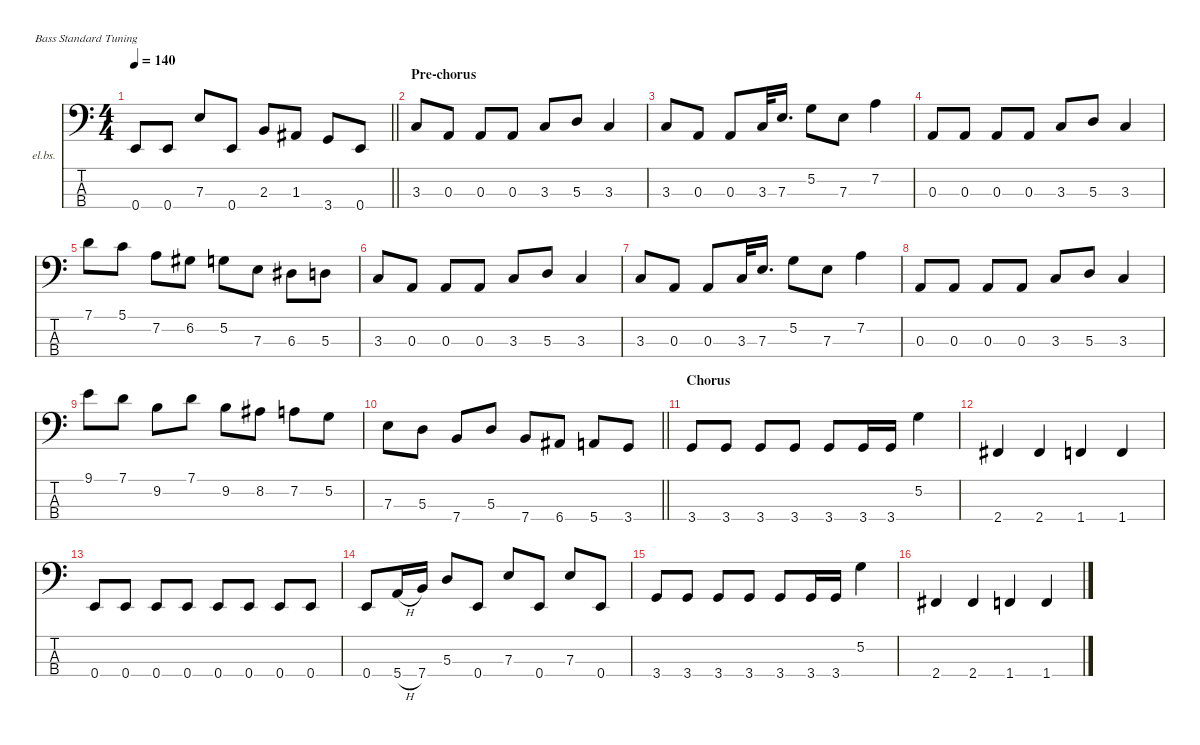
\defaultSystemsLayout 4
\hideDynamics
\bracketExtendMode nobrackets
\firstSystemTrackNameOrientation horizontal
\otherSystemsTrackNameOrientation horizontal
\track ("Bass" "el.bs.") {instrument electricbassfinger}
\staff {score tabs}
\tuning (G2 D2 A1 E1)
\ts (4 4)
\tempo 140
\clef f4
\barLineRight lightlight
\ks c
0.4.8{dy f} 0.4.8 7.3.8 0.4.8 2.3.8 1.3{acc #}.8 3.4.8 0.4.8 |
\section ("" "Pre-chorus")
3.3.8 0.3.8 0.3.8 0.3.8 3.3.8 5.3.8 3.3.4 |
3.3.8 0.3.8 0.3.8 3.3.32 7.3.16{d} 5.2.8 7.3.8 7.2.4 |
0.3.8 0.3.8 0.3.8 0.3.8 3.3.8 5.3.8 3.3.4 |
7.1.8 5.1.8 7.2.8 6.2{acc #}.8 5.2.8 7.3.8 6.3{acc #}.8 5.3.8 |
3.3.8 0.3.8 0.3.8 0.3.8 3.3.8 5.3.8 3.3.4 |
3.3.8 0.3.8 0.3.8 3.3.32 7.3.16{d} 5.2.8 7.3.8 7.2.4 |
0.3.8 0.3.8 0.3.8 0.3.8 3.3.8 5.3.8 3.3.4 |
9.1.8 7.1.8 9.2.8 7.1.8 9.2.8 8.2{acc #}.8 7.2.8 5.2.8 |
\barLineRight lightlight
7.3.8 5.3.8 7.4.8 5.3.8 7.4.8 6.4{acc #}.8 5.4.8 3.4.8 |
\section ("" "Chorus")
3.4.8 3.4.8 3.4.8 3.4.8 3.4.8 3.4.16 3.4.16 5.2.4 |
2.4{acc #}.4 2.4{acc #}.4 1.4.4 1.4.4 |
0.4.8 0.4.8 0.4.8 0.4.8 0.4.8 0.4.8 0.4.8 0.4.8 |
0.4.8 5.4{h}.16 7.4.16 5.3.8 0.4.8 7.3.8 0.4.8 7.3.8 0.4.8 |
3.4.8 3.4.8 3.4.8 3.4.8 3.4.8 3.4.16 3.4.16 5.2.4 |
2.4{acc #}.4 2.4{acc #}.4 1.4.4 1.4.4
